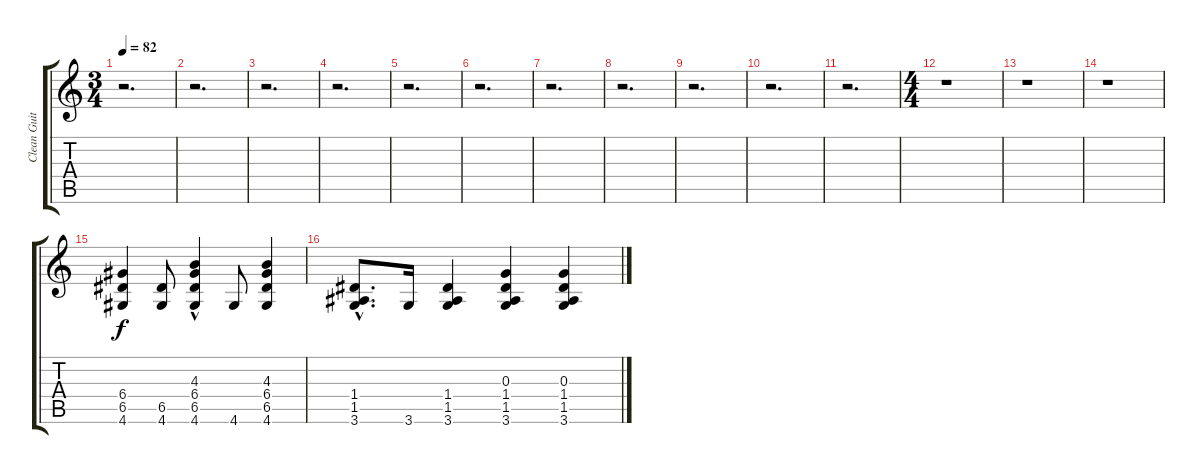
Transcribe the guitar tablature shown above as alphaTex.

\track ("Clean Guitar" "Clean Guit") {instrument acousticguitarnylon}
\staff {score tabs}
\tuning (E4 B3 G3 D3 A2 E2) {hide}
\ts (3 4)
\tempo 82
\clef g2
\ks c
r.2{d dy f} |
r.2{d} |
r.2{d} |
r.2{d} |
r.2{d} |
r.2{d} |
r.2{d} |
r.2{d} |
r.2{d} |
r.2{d} |
r.2{d} |
\ts (4 4)
r.1 |
r.1 |
r.1 |
(6.4 6.5 4.6).4 (6.5 4.6).8 (4.3{hac} 6.4{hac} 6.5{hac} 4.6).4 4.6.8 (4.3 6.4 6.5 4.6).4 |
(1.4{hac} 1.5{hac} 3.6{hac}).8{d} 3.6.16 (1.4 1.5 3.6).4 (0.3 1.4 1.5 3.6).4 (0.3 1.4 1.5 3.6).4
